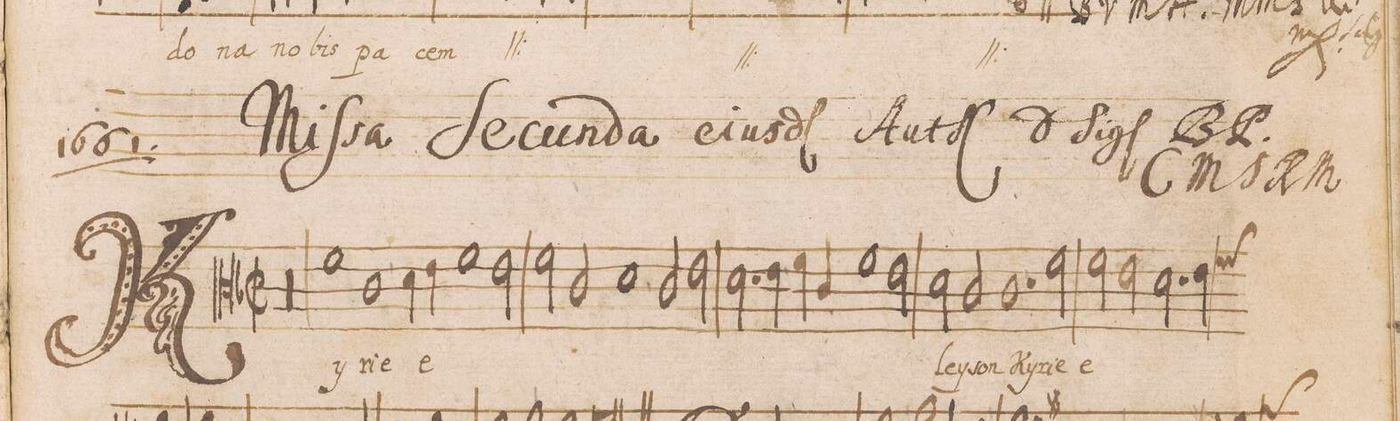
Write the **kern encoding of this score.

**kern	**text
*I"DISCANTVS	*
*clefC3	*
*k[b-]	*
*met(C|)	*
*M2/1	*
00r	.
=2-	=2-
=3-	=3-
1f	Ky-
1c	-rie
=4-	=4-
4d\	e-
4e\	.
1f	.
*2\right	*
2e\	.
=5-	=5-
2f\	.
2c/	.
1d	.
=6-	=6-
2c/	.
2e\	.
2.d\	.
4e\	.
=7-	=7-
4f\	.
4c/	.
1f	.
2e\	.
=8-	=8-
2d\	-ley-
2c/	-son
1.c	Ky-
=9-	=9-
2f\	-rie
2f\	e-
2e\	.
=10-	=10-
2.d\	.
4e\	.
*custos:f	*
*-	*-
